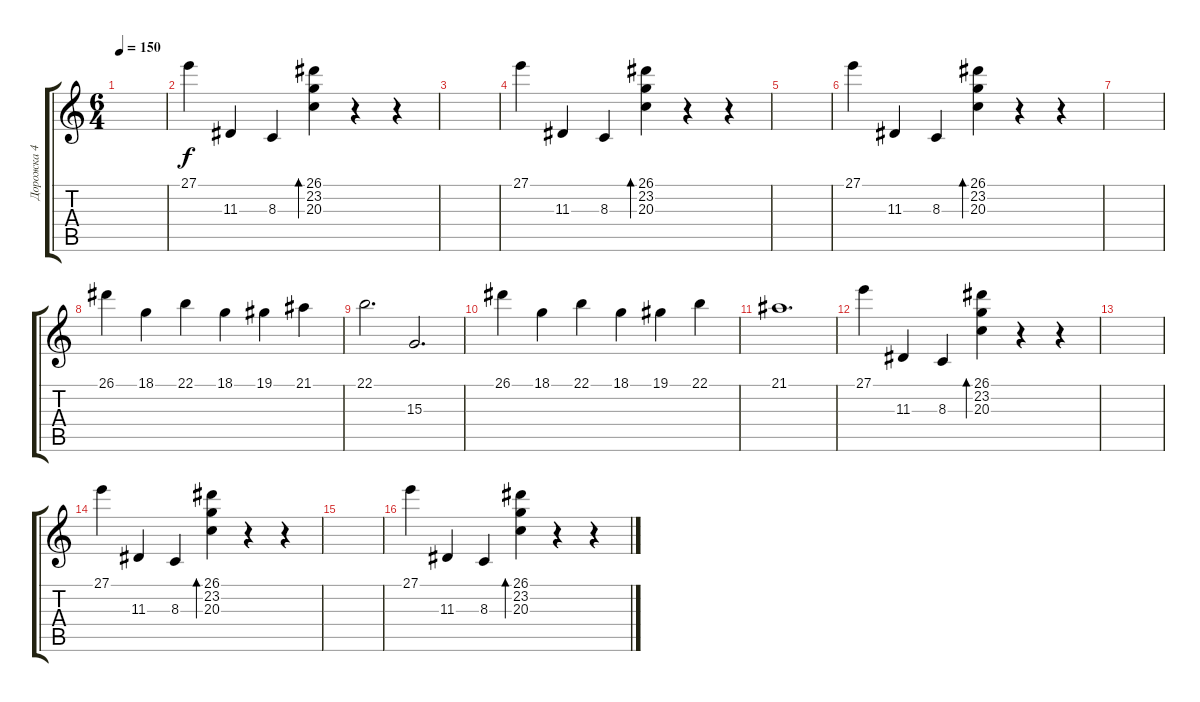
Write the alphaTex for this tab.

\track ("Дорожка 4" "Дорожка 4") {instrument kalimba}
\staff {score tabs}
\tuning (Db4 Ab3 E3 B2 Gb2 B1) {hide}
\ts (6 4)
\tempo 150
\clef g2
\ks c
|
27.1.4 11.3.4 8.3.4 (26.1 23.2 20.3).4{bd 240} r.4 r.4 |
|
27.1.4 11.3.4 8.3.4 (26.1 23.2 20.3).4{bd 240} r.4 r.4 |
|
27.1.4 11.3.4 8.3.4 (26.1 23.2 20.3).4{bd 240} r.4 r.4 |
|
26.1.4 18.1.4 22.1.4 18.1.4 19.1.4 21.1.4 |
22.1.2{d} 15.3.2{d} |
26.1.4 18.1.4 22.1.4 18.1.4 19.1.4 22.1.4 |
21.1.1{d} |
27.1.4 11.3.4 8.3.4 (26.1 23.2 20.3).4{bd 240} r.4 r.4 |
|
27.1.4 11.3.4 8.3.4 (26.1 23.2 20.3).4{bd 240} r.4 r.4 |
|
27.1.4 11.3.4 8.3.4 (26.1 23.2 20.3).4{bd 240} r.4 r.4
